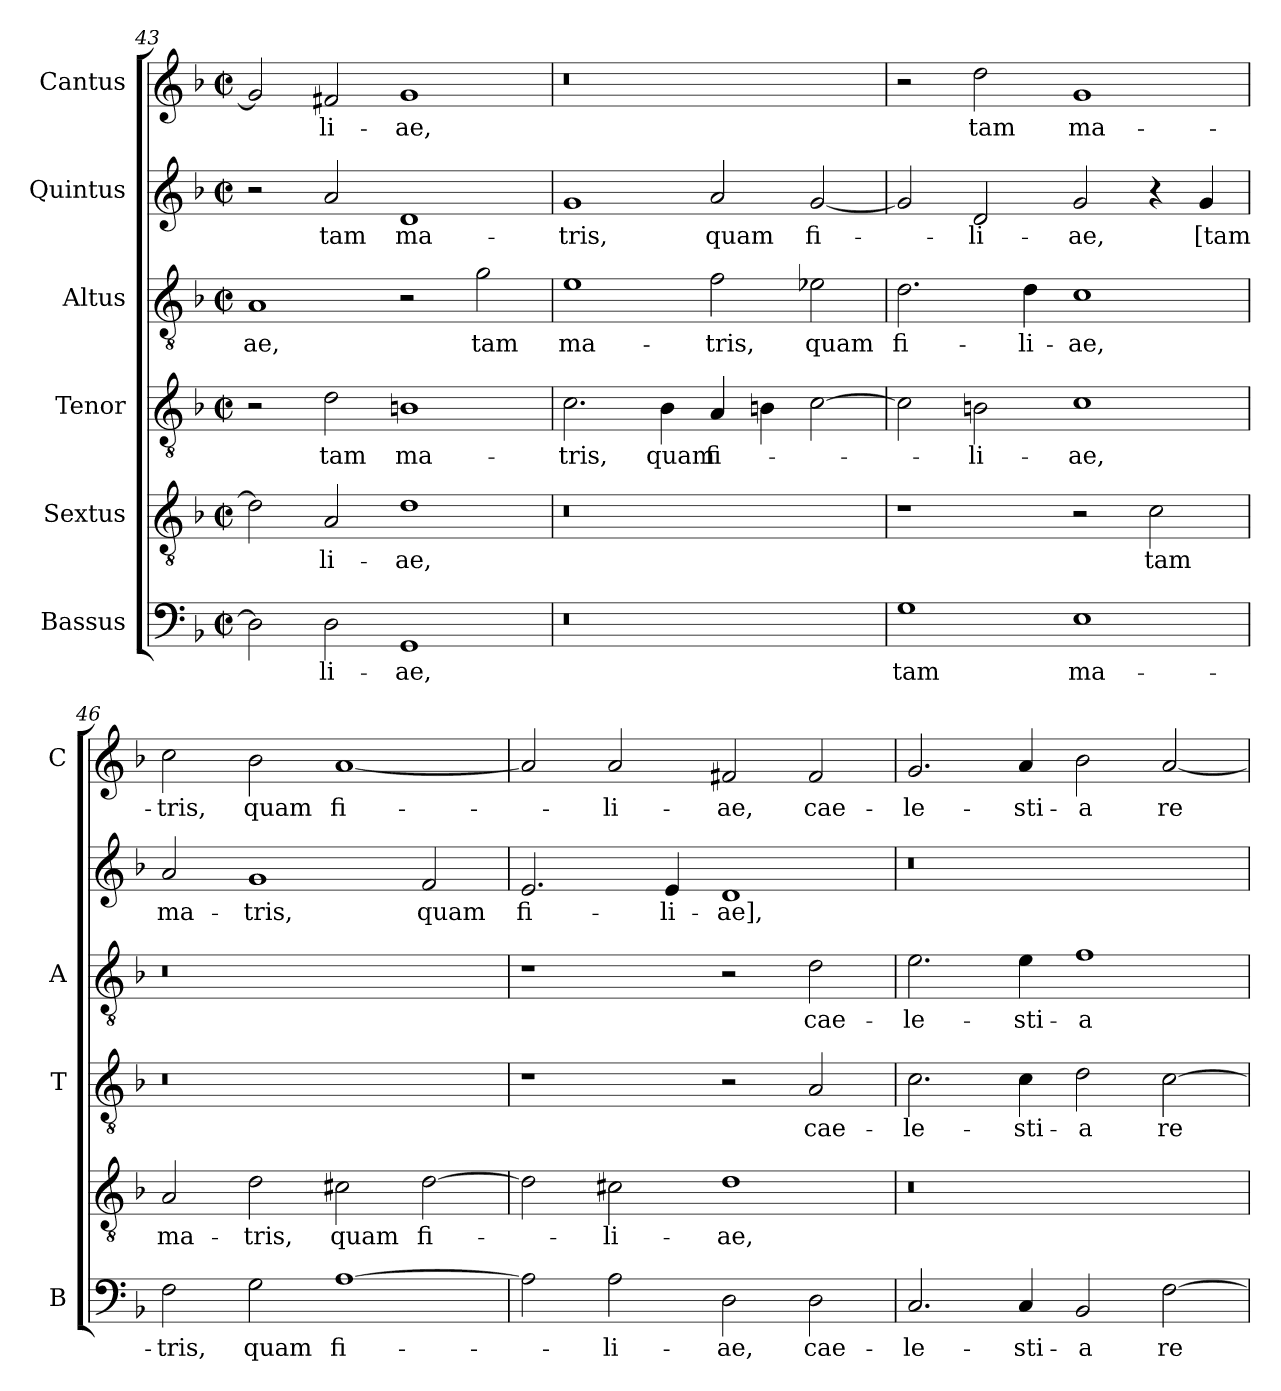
**kern	**text	**kern	**text	**kern	**text	**kern	**text	**kern	**text	**kern	**text
*part6	*part6	*part5	*part5	*part4	*part4	*part3	*part3	*part2	*part2	*part1	*part1
*staff6	*staff6	*staff5	*staff5	*staff4	*staff4	*staff3	*staff3	*staff2	*staff2	*staff1	*staff1
*I"Bassus	*	*I"Sextus	*	*I"Tenor	*	*I"Altus	*	*I"Quintus	*	*I"Cantus	*
*I'B	*	*	*	*I'T	*	*I'A	*	*	*	*I'C	*
*clefF4	*	*clefGv2	*	*clefGv2	*	*clefGv2	*	*clefG2	*	*clefG2	*
*k[b-]	*	*k[b-]	*	*k[b-]	*	*k[b-]	*	*k[b-]	*	*k[b-]	*
*F:	*	*F:	*	*F:	*	*F:	*	*F:	*	*F:	*
*M2/2	*	*M2/2	*	*M2/2	*	*M2/2	*	*M2/2	*	*M2/2	*
*met(c|)	*	*met(c|)	*	*met(c|)	*	*met(c|)	*	*met(c|)	*	*met(c|)	*
=43	=43	=43	=43	=43	=43	=43	=43	=43	=43	=43	=43
2D\]	.	2d\]	.	2r	.	1A	-ae,	2r	.	2g/]	.
2D\	-li-	2A/	-li-	2d\	tam	.	.	2a/	tam	2f#X/	-li-
1GG	-ae,	1d	-ae,	1Bn	ma-	2r	.	1d	ma-	1g	-ae,
.	.	.	.	.	.	2g\	tam	.	.	.	.
!!LO:PB:g=z
=44	=44	=44	=44	=44	=44	=44	=44	=44	=44	=44	=44
0r	.	0r	.	2.c\	-tris,	1e	ma-	1g	-tris,	0r	.
.	.	.	.	4B-\	quam	.	.	.	.	.	.
.	.	.	.	4A/	fi-	2f\	-tris,	2a/	quam	.	.
.	.	.	.	4Bn\	.	.	.	.	.	.	.
.	.	.	.	[2c\	.	2e-X\	quam	[2g/	fi-	.	.
=45	=45	=45	=45	=45	=45	=45	=45	=45	=45	=45	=45
1G	tam	1r	.	2c\]	.	2.d\	fi-	2g/]	.	2r	.
.	.	.	.	2Bn\	-li-	.	.	2d/	-li-	2dd\	tam
.	.	.	.	.	.	4d\	-li-	.	.	.	.
1E	ma-	2r	.	1c	-ae,	1c	-ae,	2g/	-ae,	1g	ma-
.	.	2c\	tam	.	.	.	.	4r	.	.	.
.	.	.	.	.	.	.	.	4g/	[tam	.	.
=46	=46	=46	=46	=46	=46	=46	=46	=46	=46	=46	=46
2F\	-tris,	2A/	ma-	0r	.	0r	.	2a/	ma-	2cc\	-tris,
2G\	quam	2d\	-tris,	.	.	.	.	1g	-tris,	2b-\	quam
[1A	fi-	2c#X\	quam	.	.	.	.	.	.	[1a	fi-
.	.	[2d\	fi-	.	.	.	.	2f/	quam	.	.
!!LO:LB:g=z
=47	=47	=47	=47	=47	=47	=47	=47	=47	=47	=47	=47
2A\]	.	2d\]	.	1r	.	1r	.	2.e/	fi-	2a/]	.
2A\	-li-	2c#X\	-li-	.	.	.	.	.	.	2a/	-li-
.	.	.	.	.	.	.	.	4e/	-li-	.	.
2D\	-ae,	1d	-ae,	2r	.	2r	.	1d	-ae],	2f#X/	-ae,
2D\	cae-	.	.	2A/	cae-	2d\	cae-	.	.	2f#/	cae-
=48	=48	=48	=48	=48	=48	=48	=48	=48	=48	=48	=48
2.C/	-le-	0r	.	2.c\	-le-	2.e\	-le-	0r	.	2.g/	-le-
4C/	-sti-	.	.	4c\	-sti-	4e\	-sti-	.	.	4a/	-sti-
2BB-/	-a	.	.	2d\	-a	1f	-a	.	.	2b-\	-a
[2F\	re-	.	.	[2c\	re-	.	.	.	.	[2a/	re-
=	=	=	=	=	=	=	=	=	=	=	=
*-	*-	*-	*-	*-	*-	*-	*-	*-	*-	*-	*-
